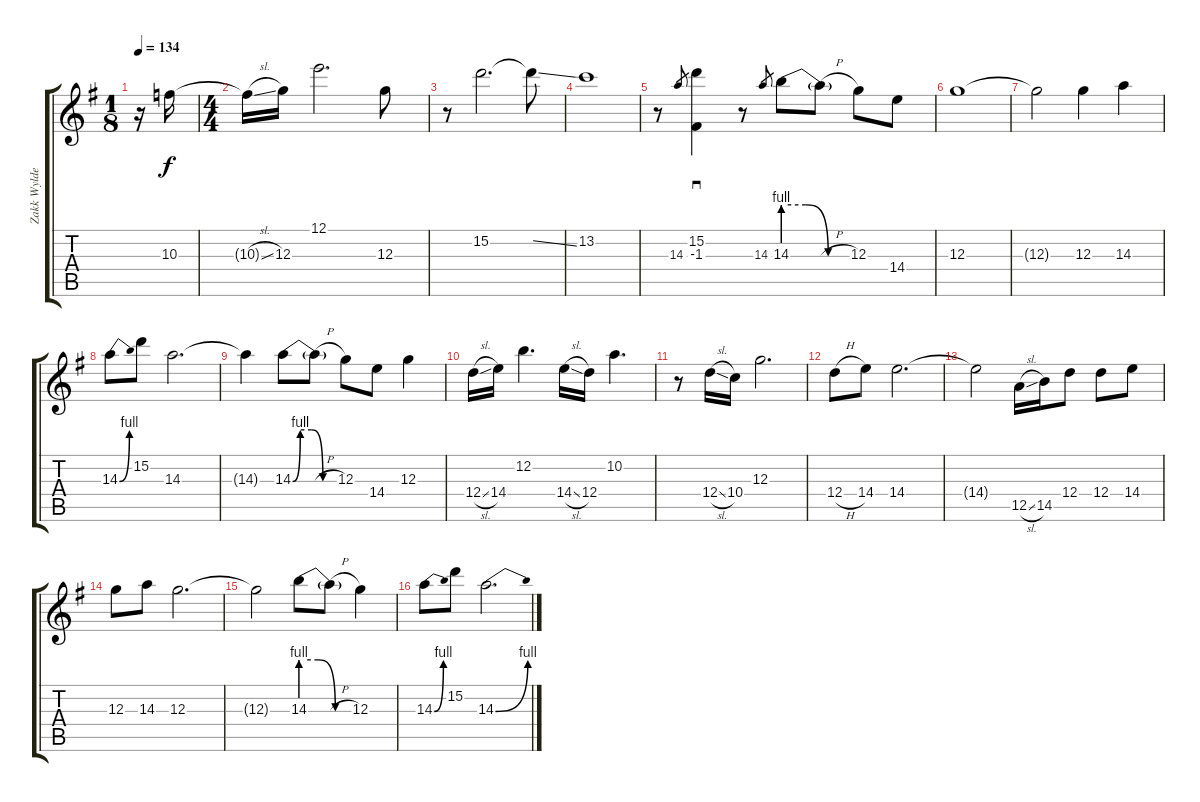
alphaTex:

\track ("Zakk Wylde (lead)" "Zakk Wylde") {instrument acousticguitarsteel}
\staff {score tabs}
\tuning (E4 B3 G3 D3 A2 E2) {hide}
\ts (1 8)
\tempo 134
\clef g2
\ks g
r.16{dy f instrument acousticguitarsteel} 10.3.16 |
\ts (4 4)
10.3{sl t}.16 12.3.16 12.1.2{d} 12.3.8 |
r.8 15.2.2{d} 15.2{ss t}.8 |
13.2.1 |
r.8 14.3.8{gr} (15.2 -1.3).4{sd} r.8 14.3.8{gr} 14.3{be (custom 0 4 20 4 40 0 60 0)}.8 14.3{h t}.8 12.3.8 14.4.8 |
12.3.1 |
12.3{t}.2 12.3.4 14.3.4 |
14.3{be (bend 0 0 60 4)}.8 15.2.8 14.3.2{d} |
14.3{t}.4 14.3{be (custom 0 0 10 4 25 4 40 0 60 0)}.8 14.3{h t}.8 12.3.8 14.4.8 12.3.4 |
12.4{sl}.16 14.4.16 12.2.4{d} 14.4{sl}.16 12.4.16 10.2.4{d} |
r.8 12.4{sl}.16 10.4.16 12.3.2{d} |
12.4{h}.8 14.4.8 14.4.2{d} |
14.4{t}.2 12.5{sl}.16 14.5.16 12.4.8 12.4.8 14.4.8 |
12.3.8 14.3.8 12.3.2{d} |
12.3{t}.2 14.3{be (custom 0 4 20 4 40 0 60 0)}.8 14.3{h t}.8 12.3.4 |
14.3{be (bend 0 0 60 4)}.8 15.2.8 14.3{be (bend 0 0 60 4)}.2{d}
